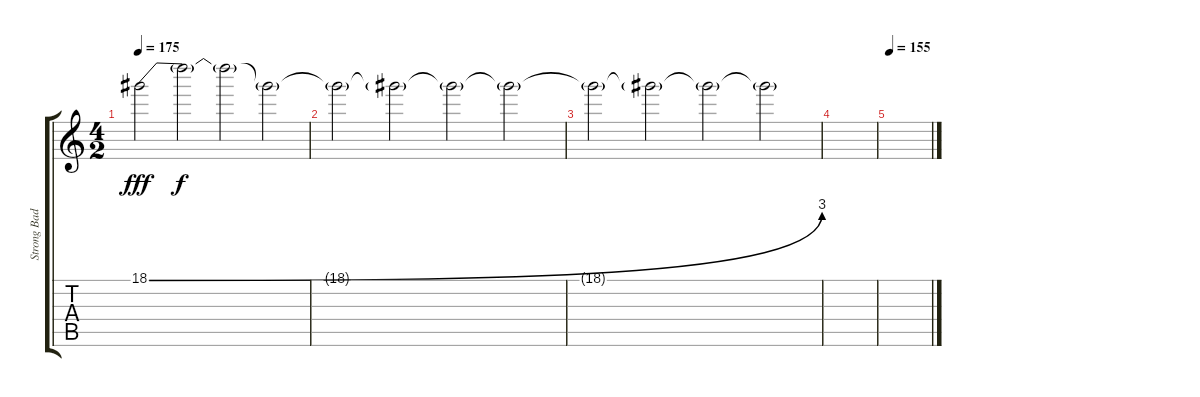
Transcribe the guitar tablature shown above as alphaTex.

\track ("Strong Bad Hot Lixx" "Strong Bad") {instrument overdrivenguitar}
\staff {score tabs}
\tuning (D4 A3 F3 C3 G2 D2) {hide}
\ts (4 2)
\tempo 175
\clef g2
\ks c
18.1{be (bend 0 0 60 12)}.2{dy fff} 18.1{t}.2{dy f} 18.1{t}.2 18.1{t}.2 |
18.1{t}.2 18.1{t}.2 18.1{t}.2 18.1{t}.2 |
18.1{t}.2 18.1{t}.2 18.1{t}.2 18.1{t}.2 |
|
\tempo 155
